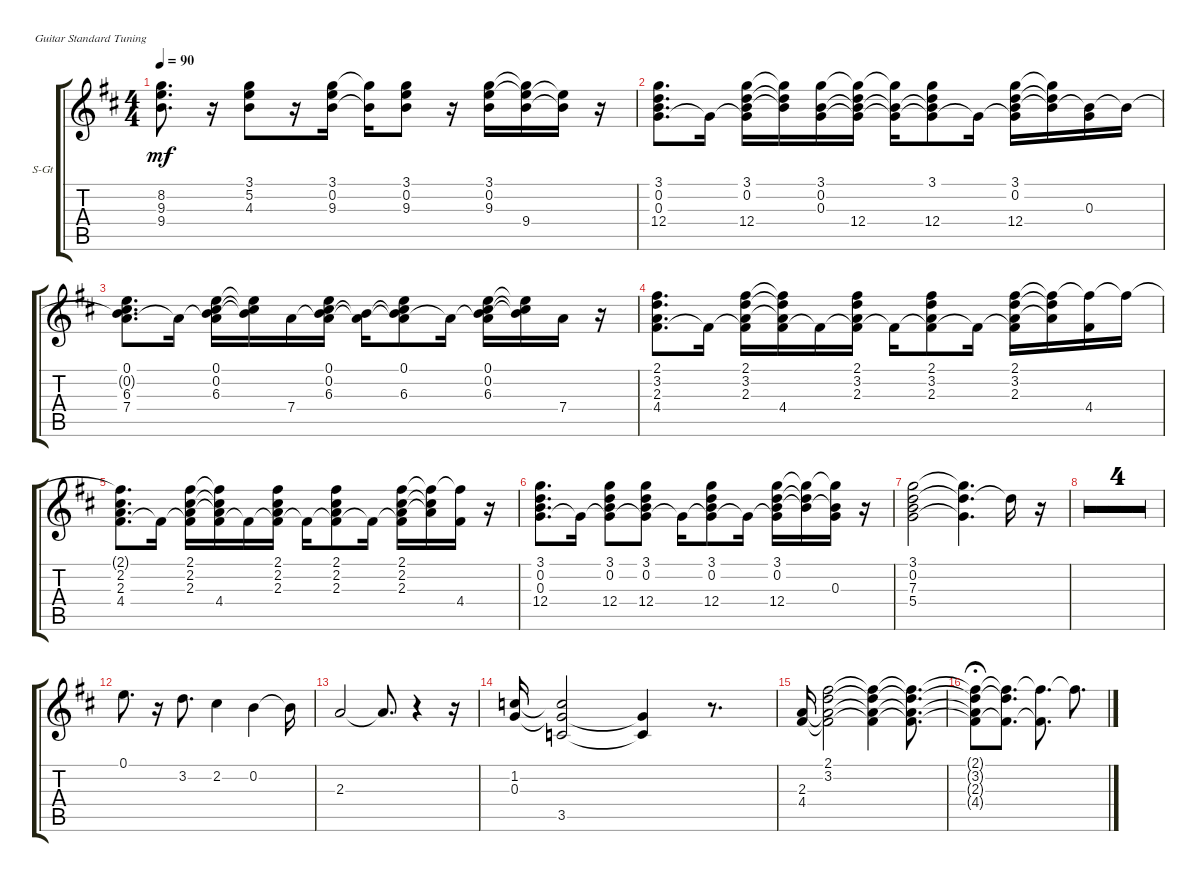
\defaultSystemsLayout 4
\bracketExtendMode groupsimilarinstruments
\firstSystemTrackNameOrientation horizontal
\otherSystemsTrackNameOrientation horizontal
\track ("Steel Guitar" "S-Gt") {multiBarRest instrument acousticguitarsteel}
\staff {score tabs}
\tuning (E4 B3 G3 D3 A2 E2)
\ts (4 4)
\tempo 90
\clef g2
\scale
0.333333
\ks d
(9.4 9.3 8.2).8{d dy mf} r.16 (4.3 5.2 3.1).8 r.16 (9.3 0.2 3.1).16 (0.2{t} 3.1{t}).16 (9.3 0.2 3.1).8 r.16 (9.3 0.2 3.1).16 (9.4 9.3{t} 3.1{t}).16 (9.4{t} 9.3{t}).16 r.16 |
\scale
0.333333 (12.4 0.3 0.2 3.1).8{d} 0.3{t}.16 (12.4 0.3{t} 0.2 3.1).16 (12.4{t} 0.2{t} 3.1{t}).16 (0.3 0.2 3.1).16 (12.4 0.3{t} 0.2{t} 3.1{t}).16 (0.3{t} 0.2{t} 3.1{t}).16 (12.4 0.3{t} 0.2{t} 3.1).8 0.3{t}.16 (12.4 0.3{t} 0.2 3.1).16 (12.4{t} 0.2{t} 3.1{t}).16 (0.3 0.2{t}).16 0.2{t}.16 |
\scale
0.333333 (7.4 6.3 0.2{t} 0.1).8{d} 7.4{t}.16 (7.4{t} 6.3 0.2 0.1).16 (6.3{t} 0.2{t} 0.1{t}).16 7.4.16 (7.4{t} 6.3 0.2 0.1).16 (7.4{t} 0.2{t}).16 (7.4{t} 6.3 0.2{t} 0.1).8 7.4{t}.16 (7.4{t} 6.3 0.2 0.1).16 (6.3{t} 0.2{t} 0.1{t}).16 7.4.16 r.16 |
\scale
0.333333 (4.4 2.3 3.2 2.1).8{d} 4.4{t}.16 (4.4{t} 2.3 3.2 2.1).16 (4.4 2.3{t} 3.2{t} 2.1{t}).16 4.4{t}.16 (4.4{t} 2.3 3.2 2.1).16 4.4{t}.16 (4.4{t} 2.3 3.2 2.1).8 4.4{t}.16 (4.4{t} 2.3 3.2 2.1).16 (2.3{t} 3.2{t} 2.1{t}).16 (4.4 2.1{t}).16 2.1{t}.16 |
\scale
0.333333 (4.4 2.3 2.2 2.1{t}).8{d} 4.4{t}.16 (4.4{t} 2.3 2.2 2.1).16 (4.4 2.3{t} 2.2{t} 2.1{t}).16 4.4{t}.16 (4.4{t} 2.3 2.2 2.1).16 4.4{t}.16 (4.4{t} 2.3 2.2 2.1).8 4.4{t}.16 (4.4{t} 2.3 2.2 2.1).16 (2.3{t} 2.2{t} 2.1{t}).16 (4.4 2.1{t}).16 r.16 |
\scale
0.333333 (12.4 0.3 0.2 3.1).8{d} 0.3{t}.16 (12.4 0.3{t} 0.2 3.1).8 (12.4 0.3{t} 0.2 3.1).8 0.3{t}.16 (12.4 0.3{t} 0.2 3.1).8 0.3{t}.16 (12.4 0.3{t} 0.2 3.1).16 (12.4{t} 0.2{t} 3.1{t}).16 (0.3 0.2{t} 3.1{t}).16 r.16 |
\scale
0.333333 (5.4 7.3 0.2 3.1).2 (5.4{t} 7.3{t} 3.1{t}).4{d} 7.3{t}.16 r.16 |
\scale
0.333333 r.1 |
\scale
0.333333 r.1 |
\scale
0.333333 r.1 |
\scale
0.333333 r.1 |
\scale
0.333333 0.1.8{d} r.16 3.2.8{d} 2.2.4 0.2.4 0.2{t}.16 |
\scale
0.333333 2.3.2 2.3{t}.8{d} r.4 r.16 |
\scale
0.333333 (0.3 1.2).16 (3.5 0.3{t} 1.2{t}).2 (3.5{t} 0.3{t}).4 r.8{d} |
\scale
0.333333 (4.4 2.3).16 (4.4{t} 2.3{t} 3.2 2.1).2 (4.4{t} 2.3{t} 3.2{t} 2.1{t}).4 (4.4{t} 2.3{t} 3.2{t} 2.1{t}).8{d} |
(4.4{t} 2.3{t} 3.2{t} 2.1{t}).8{fermata (medium 0.5)} (4.4{t} 3.2{t} 2.1{t}).8{d} (4.4{t} 2.1{t}).8{d} 2.1{t}.8{d}
